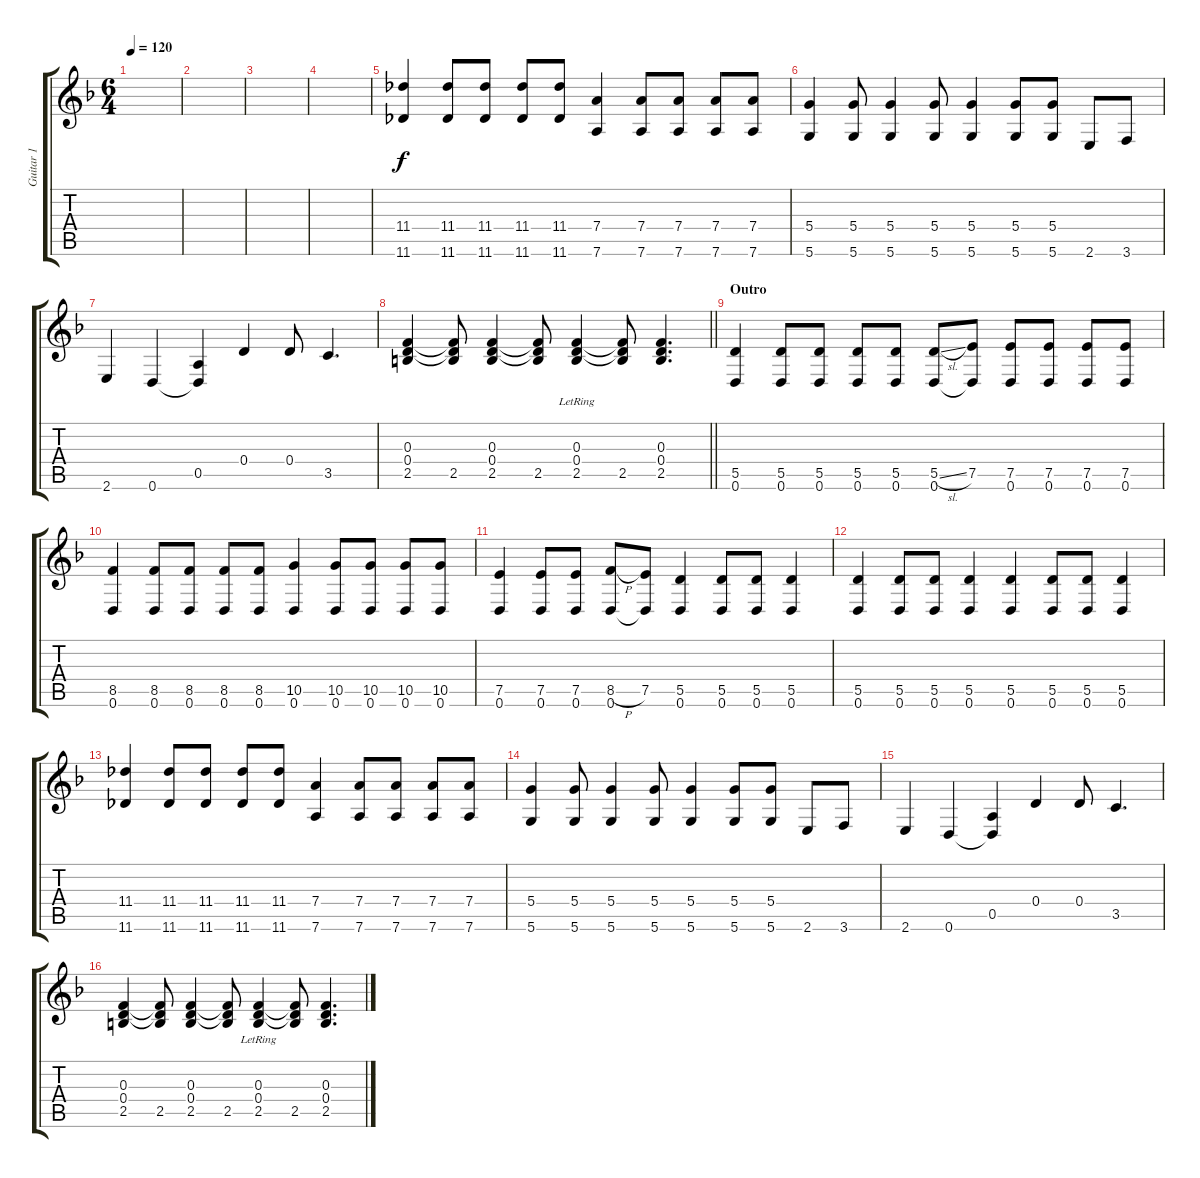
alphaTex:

\track ("Guitar 1" "Guitar 1") {instrument distortionguitar}
\staff {score tabs}
\tuning (D4 A3 F3 D3 A2 D2) {hide}
\ts (6 4)
\tempo 120
\clef g2
\ks f
|
|
|
|
(11.4 11.6).4{dy f volume 13} (11.4 11.6).8 (11.4 11.6).8 (11.4 11.6).8 (11.4 11.6).8 (7.4 7.6).4 (7.4 7.6).8 (7.4 7.6).8 (7.4 7.6).8 (7.4 7.6).8 |
(5.4 5.6).4 (5.4 5.6).8 (5.4 5.6).4 (5.4 5.6).8 (5.4 5.6).4 (5.4 5.6).8 (5.4 5.6).8 2.6.8 3.6.8 |
2.6.4 0.6.4 (0.5 0.6{t}).4 0.4.4 0.4.8 3.5.4{d} |
\barLineRight lightlight
(0.3 0.4 2.5).4 (0.3{t} 0.4{t} 2.5).8 (0.3 0.4 2.5).4 (0.3{t} 0.4{t} 2.5).8 (0.3 0.4 2.5{lr}).4 (0.3{t} 0.4{t} 2.5).8 (0.3 0.4 2.5).4{d} |
\section ("" "Outro")
(5.5 0.6).4 (5.5 0.6).8 (5.5 0.6).8 (5.5 0.6).8 (5.5 0.6).8 (5.5{sl} 0.6).8 (7.5 0.6{t}).8 (7.5 0.6).8 (7.5 0.6).8 (7.5 0.6).8 (7.5 0.6).8 |
(8.5 0.6).4 (8.5 0.6).8 (8.5 0.6).8 (8.5 0.6).8 (8.5 0.6).8 (10.5 0.6).4 (10.5 0.6).8 (10.5 0.6).8 (10.5 0.6).8 (10.5 0.6).8 |
(7.5 0.6).4 (7.5 0.6).8 (7.5 0.6).8 (8.5{h} 0.6).8 (7.5 0.6{t}).8 (5.5 0.6).4 (5.5 0.6).8 (5.5 0.6).8 (5.5 0.6).4 |
(5.5 0.6).4 (5.5 0.6).8 (5.5 0.6).8 (5.5 0.6).4 (5.5 0.6).4 (5.5 0.6).8 (5.5 0.6).8 (5.5 0.6).4 |
(11.4 11.6).4{volume 13} (11.4 11.6).8 (11.4 11.6).8 (11.4 11.6).8 (11.4 11.6).8 (7.4 7.6).4 (7.4 7.6).8 (7.4 7.6).8 (7.4 7.6).8 (7.4 7.6).8 |
(5.4 5.6).4 (5.4 5.6).8 (5.4 5.6).4 (5.4 5.6).8 (5.4 5.6).4 (5.4 5.6).8 (5.4 5.6).8 2.6.8 3.6.8 |
2.6.4 0.6.4 (0.5 0.6{t}).4 0.4.4 0.4.8 3.5.4{d} |
(0.3 0.4 2.5).4 (0.3{t} 0.4{t} 2.5).8 (0.3 0.4 2.5).4 (0.3{t} 0.4{t} 2.5).8 (0.3 0.4 2.5{lr}).4 (0.3{t} 0.4{t} 2.5).8 (0.3 0.4 2.5).4{d}
